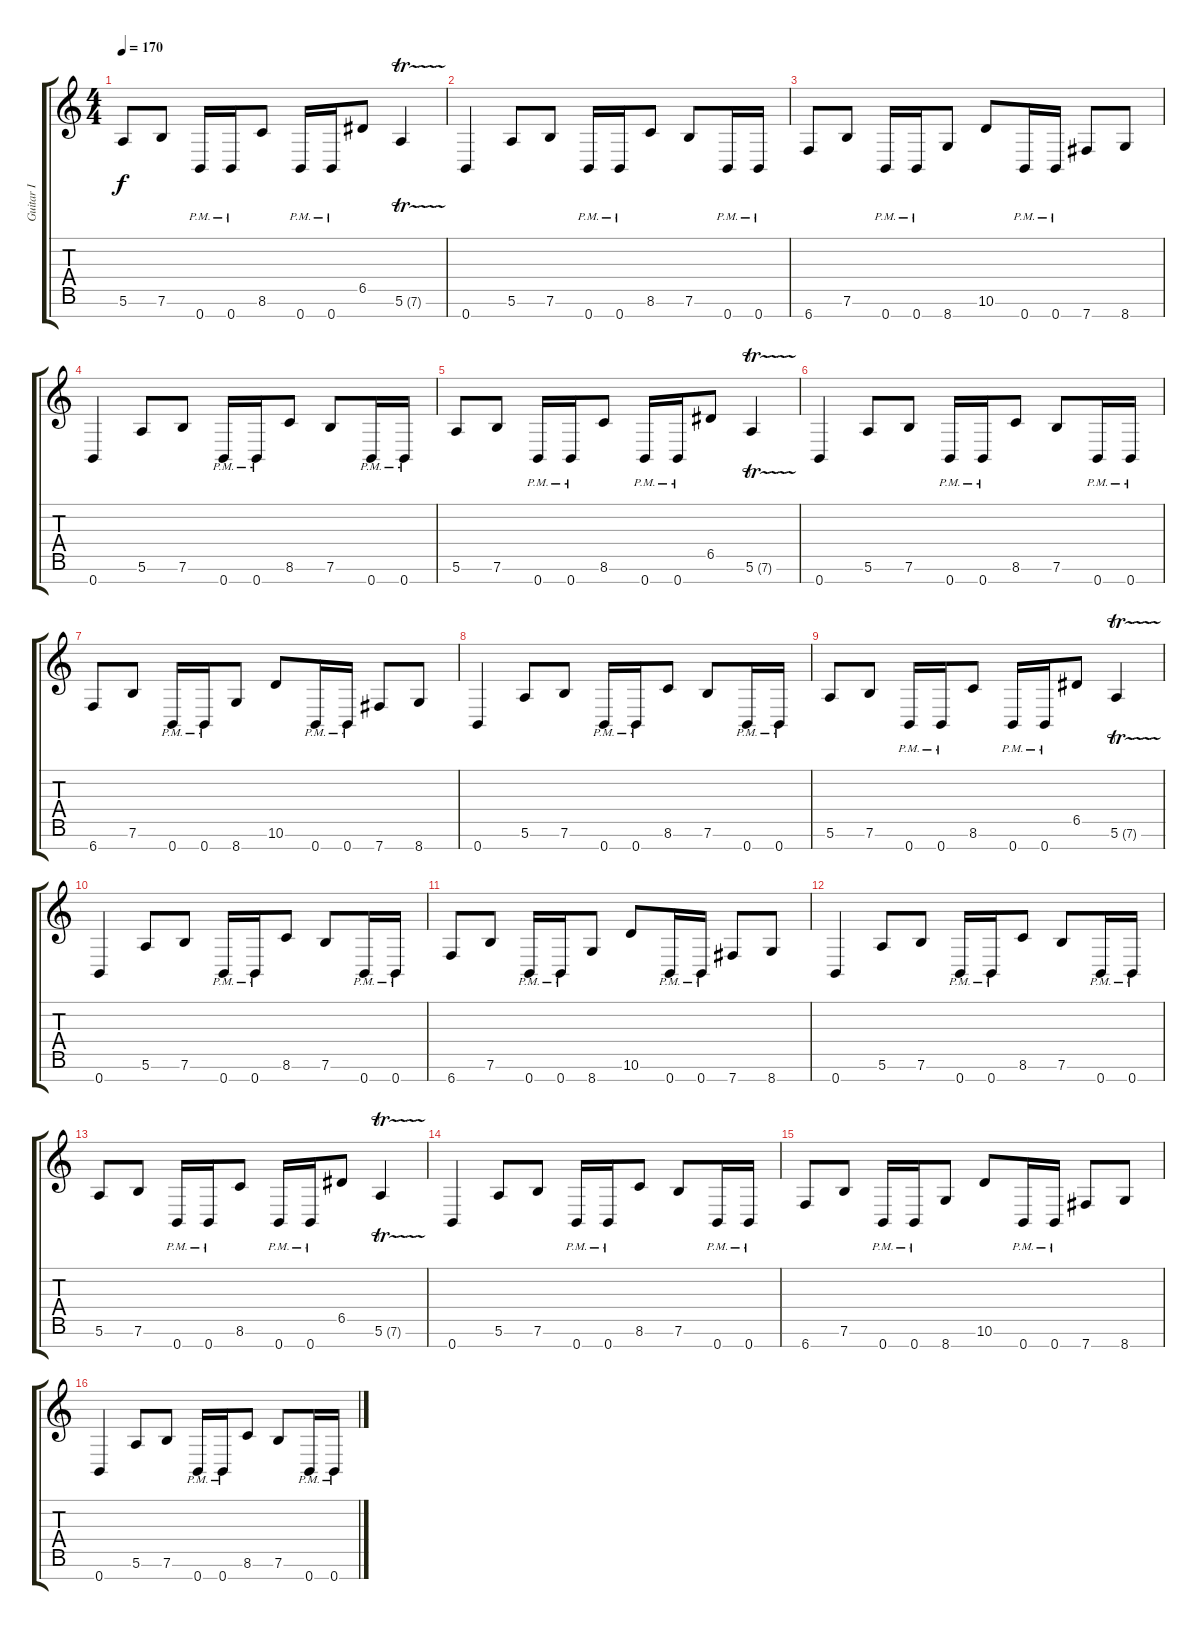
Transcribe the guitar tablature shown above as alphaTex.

\track ("Guitar I" "Guitar I") {instrument overdrivenguitar}
\staff {score tabs}
\tuning (E4 B3 G3 D3 A2 E2 B1) {hide}
\ts (4 4)
\tempo 170
\clef g2
\ks c
5.6.8{dy f} 7.6.8 0.7{pm}.16 0.7{pm}.16 8.6.8 0.7{pm}.16 0.7{pm}.16 6.5.8 5.6{tr (7 16)}.4 |
0.7.4 5.6.8 7.6.8 0.7{pm}.16 0.7{pm}.16 8.6.8 7.6.8 0.7{pm}.16 0.7{pm}.16 |
6.7.8 7.6.8 0.7{pm}.16 0.7{pm}.16 8.7.8 10.6.8 0.7{pm}.16 0.7{pm}.16 7.7.8 8.7.8 |
0.7.4 5.6.8 7.6.8 0.7{pm}.16 0.7{pm}.16 8.6.8 7.6.8 0.7{pm}.16 0.7{pm}.16 |
5.6.8 7.6.8 0.7{pm}.16 0.7{pm}.16 8.6.8 0.7{pm}.16 0.7{pm}.16 6.5.8 5.6{tr (7 16)}.4 |
0.7.4 5.6.8 7.6.8 0.7{pm}.16 0.7{pm}.16 8.6.8 7.6.8 0.7{pm}.16 0.7{pm}.16 |
6.7.8 7.6.8 0.7{pm}.16 0.7{pm}.16 8.7.8 10.6.8 0.7{pm}.16 0.7{pm}.16 7.7.8 8.7.8 |
0.7.4 5.6.8 7.6.8 0.7{pm}.16 0.7{pm}.16 8.6.8 7.6.8 0.7{pm}.16 0.7{pm}.16 |
5.6.8 7.6.8 0.7{pm}.16 0.7{pm}.16 8.6.8 0.7{pm}.16 0.7{pm}.16 6.5.8 5.6{tr (7 16)}.4 |
0.7.4 5.6.8 7.6.8 0.7{pm}.16 0.7{pm}.16 8.6.8 7.6.8 0.7{pm}.16 0.7{pm}.16 |
6.7.8 7.6.8 0.7{pm}.16 0.7{pm}.16 8.7.8 10.6.8 0.7{pm}.16 0.7{pm}.16 7.7.8 8.7.8 |
0.7.4 5.6.8 7.6.8 0.7{pm}.16 0.7{pm}.16 8.6.8 7.6.8 0.7{pm}.16 0.7{pm}.16 |
5.6.8 7.6.8 0.7{pm}.16 0.7{pm}.16 8.6.8 0.7{pm}.16 0.7{pm}.16 6.5.8 5.6{tr (7 16)}.4 |
0.7.4 5.6.8 7.6.8 0.7{pm}.16 0.7{pm}.16 8.6.8 7.6.8 0.7{pm}.16 0.7{pm}.16 |
6.7.8 7.6.8 0.7{pm}.16 0.7{pm}.16 8.7.8 10.6.8 0.7{pm}.16 0.7{pm}.16 7.7.8 8.7.8 |
0.7.4 5.6.8 7.6.8 0.7{pm}.16 0.7{pm}.16 8.6.8 7.6.8 0.7{pm}.16 0.7{pm}.16
